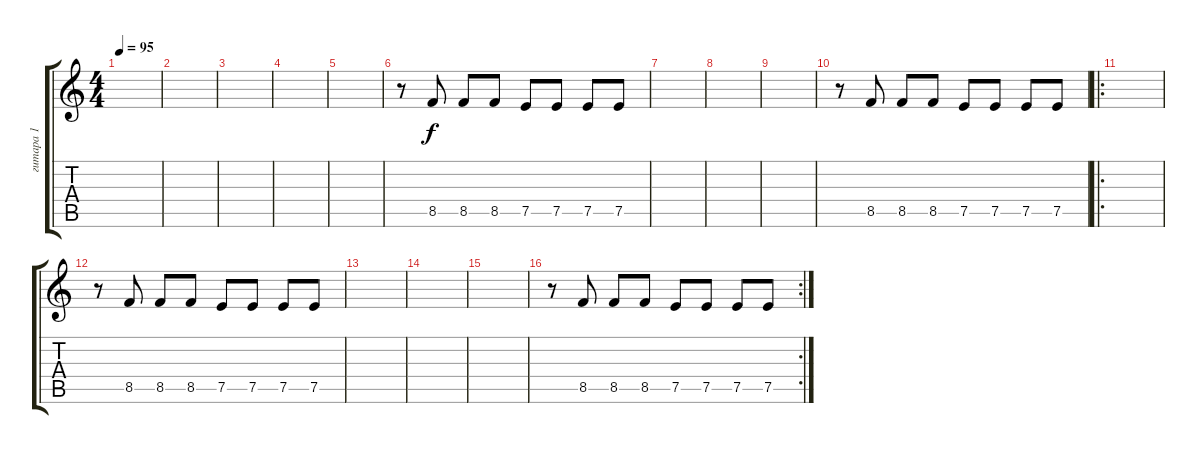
\track ("гитара 1" "гитара 1") {instrument distortionguitar}
\staff {score tabs}
\tuning (E4 B3 G3 D3 A2 E2) {hide}
\ts (4 4)
\tempo 95
\clef g2
\ks c
|
|
|
|
|
r.8 8.5.8 8.5.8 8.5.8 7.5.8 7.5.8 7.5.8 7.5.8 |
|
|
|
r.8 8.5.8 8.5.8 8.5.8 7.5.8 7.5.8 7.5.8 7.5.8 |
\ro
|
r.8 8.5.8 8.5.8 8.5.8 7.5.8 7.5.8 7.5.8 7.5.8 |
|
|
|
\rc 2
r.8 8.5.8 8.5.8 8.5.8 7.5.8 7.5.8 7.5.8 7.5.8
